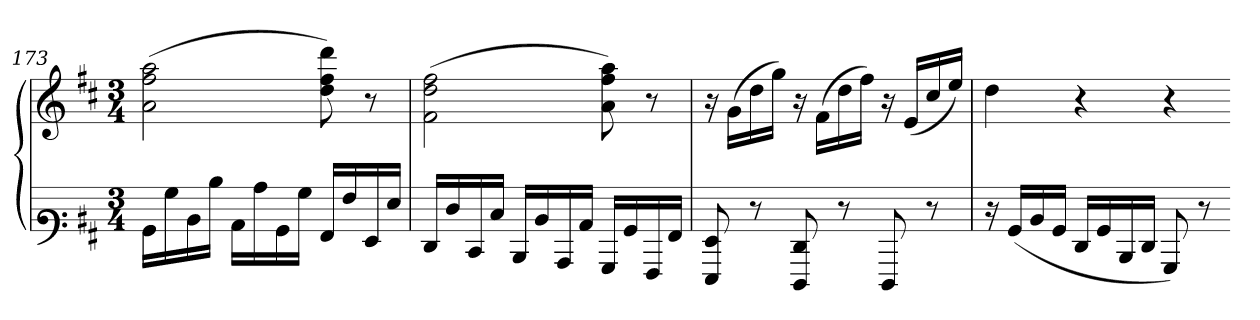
**kern	**kern
*part1	*part1
*staff2	*staff1
*clefF2	*clefG2
*k[f#c#]	*k[f#c#]
*D:	*D:
*M3/4	*M3/4
=173	=173
16DLL	(2a 2ff# 2aa
16d	.
16F#	.
16f#JJ	.
16ELL	.
16e	.
16D	.
16dJJ	.
16C#LL	8dd 8ff# 8ddd)
16c#	.
16BB	8r
16BJJ	.
=174	=174
16AALL	(2f# 2dd 2ff#
16A	.
16GG	.
16GJJ	.
16FF#LL	.
16F#	.
16EE	.
16EJJ	.
16DDLL	8a 8ff# 8aa)
16D	.
16CC#	8r
16C#JJ	.
=175	=175
8BBB 8BB	16r
.	(16gLL
8r	16dd
.	16ggJJ)
8AAA 8AA	16r
.	(16f#LL
8r	16dd
.	16ff#JJ)
8AAA	16r
.	(16eLL
8r	16cc#
.	16eeJJ)
=176	=176
16r	4dd
(16DLL	.
16F#	.
16DJJ	.
16AALL	4r
16D	.
16FF#	.
16AAJJ	.
8DD)	4r
8r	.
=-	=-
*-	*-
